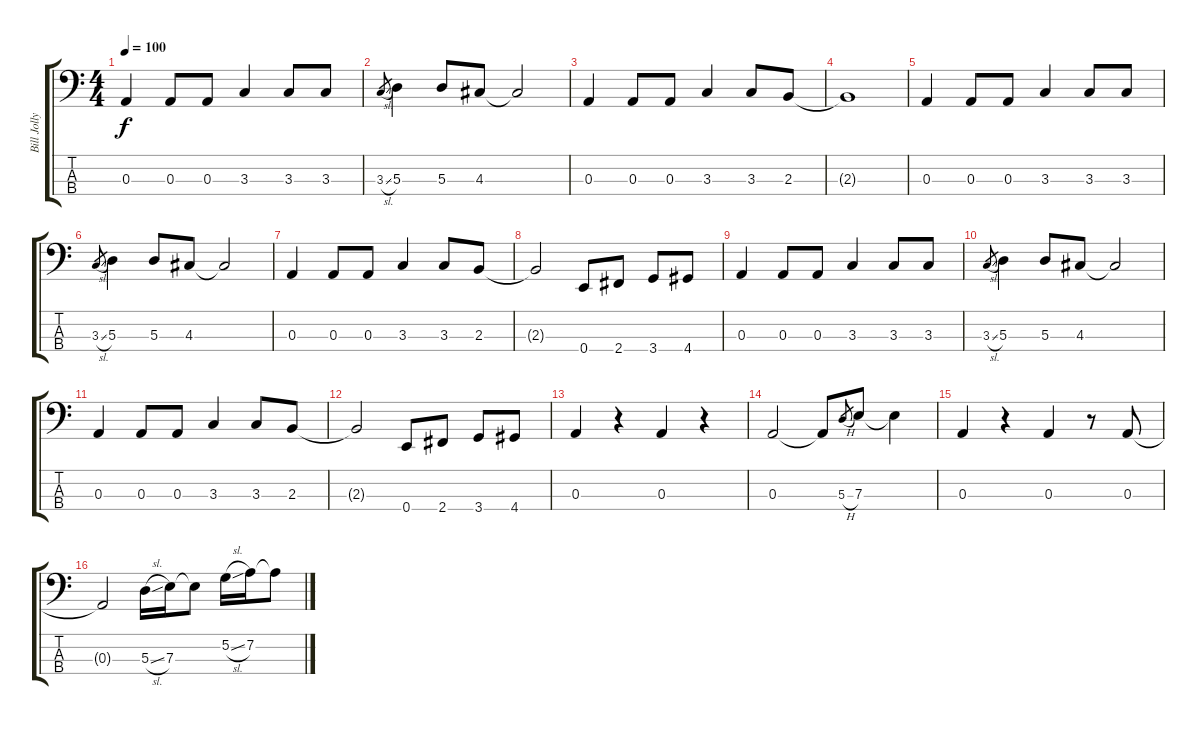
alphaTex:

\track ("Bill Jolly - Bass" "Bill Jolly") {instrument electricbasspick}
\staff {score tabs}
\tuning (G2 D2 A1 E1) {hide}
\ts (4 4)
\tempo 100
\clef f4
\ks c
0.3.4{dy f instrument electricbasspick} 0.3.8 0.3.8 3.3.4 3.3.8 3.3.8 |
3.3{sl}.8{gr} 5.3.4 5.3.8 4.3.8 4.3{t}.2 |
0.3.4 0.3.8 0.3.8 3.3.4 3.3.8 2.3.8 |
2.3{t}.1 |
0.3.4 0.3.8 0.3.8 3.3.4 3.3.8 3.3.8 |
3.3{sl}.8{gr} 5.3.4 5.3.8 4.3.8 4.3{t}.2 |
0.3.4 0.3.8 0.3.8 3.3.4 3.3.8 2.3.8 |
2.3{t}.2 0.4.8 2.4.8 3.4.8 4.4.8 |
0.3.4 0.3.8 0.3.8 3.3.4 3.3.8 3.3.8 |
3.3{sl}.8{gr} 5.3.4 5.3.8 4.3.8 4.3{t}.2 |
0.3.4 0.3.8 0.3.8 3.3.4 3.3.8 2.3.8 |
2.3{t}.2 0.4.8 2.4.8 3.4.8 4.4.8 |
0.3.4 r.4 0.3.4 r.4 |
0.3.2 0.3{t}.8 5.3{h}.8{gr} 7.3.8 7.3{t}.4 |
0.3.4 r.4 0.3.4 r.8 0.3.8 |
0.3{t}.2 5.3{sl}.16 7.3.16 7.3{t}.8 5.2{sl}.16 7.2.16 7.2{t}.8
